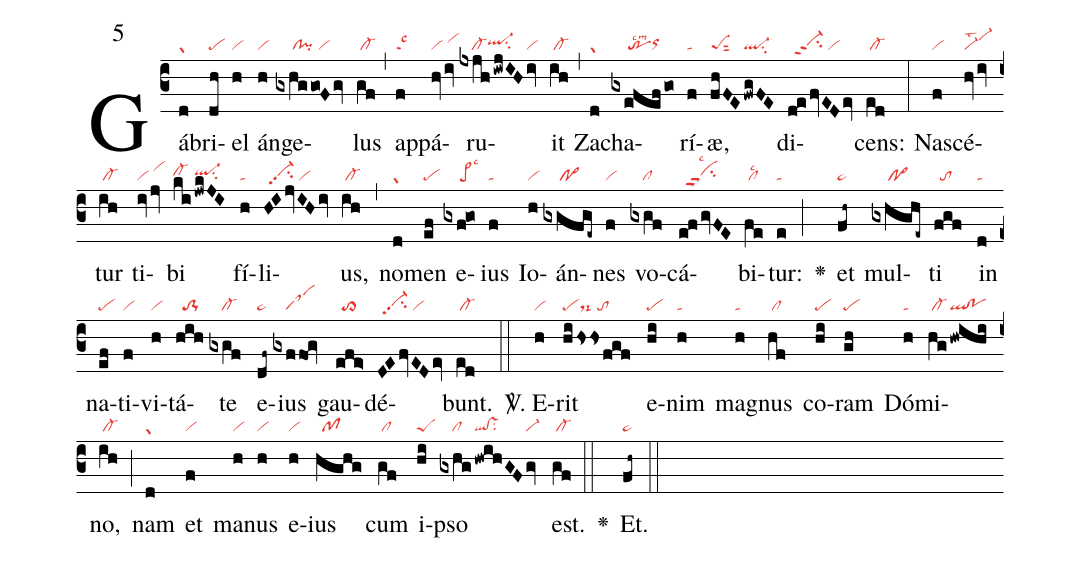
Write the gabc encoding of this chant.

mode: 5;
nabc-lines:1;
%%
(c3)Gá(d|gr)bri(dh|pe)el(h|vi) án(h|vi)ge(gxhggo!Fgv|/////cl!pi/vi)lus(gf|/cl-) (,) ap(f|talsc3)pá(hviv|vi/vihi)ru(jxjhiwjIH|////cl-ql-hhsu2|iv|vi)it(ih|/cl-) (,) Za(d|gr)cha(gxefefgo|/////trlscm2orhh)rí(f|ta)æ,(fhFE|peSsut2|fwgFE|ql-su2) di(d!efvEDev|//vi-hhppt2su2/vi)cens:(ed|/cl-) (:)
Na(f|vi)scé(hviv|vi-lst2vi-hj)tur(ih|/cl-) ti(ivjv|vi/vihj)bi(ki|cl-hh|jwkJI|ql-hhsu2) fí(h|ta)li(HIjvIHiv|//vi-hhpp2su2/vi)us,(ih|/cl-) (,) no(d|gr)men(ef|pe) e(gxf!go|/////pe>lsc3)ius(f|ta) Io(h|vi)án(gxgfge~|/////po>)nes(f|vi) vo(gxgf|////cl)cá(e!fgvFE|//vihhppu2su2lsc2)bi(fe|/cllsc2)tur:(e|ta) (;)
<v>\greheightstar</v>()
et(fh~|pe~) mul(gxhghe~|/////po>)ti(fgf|//to) in(d|ta) na(ef|pe)ti(f|vi)vi(h|vi)tá(hih|//to-1)te(gxgf|////cl-) e(df~|pe~)ius(gxffog|////saM) gau(efe>|//to>)dé(DEfvEDev|//vi-hhpp2su2/vi)bunt.(ed|/cl-) (::)

<sp>V/</sp>.
E(h|vi)rit(hihssfgf|peds-/to) e(hi|pe)nim(h|ta) ma(h|ta)gnus(hf|/cl) co(hi|pe)ram(gh|pe) Dó(h|ta)mi(hg|/cl-|hwihi|ql!po)no,(ih|/cl-) (;)
nam(d|gr) et(f|vi) ma(h|vi)nus(h|vi) e(h|vi)ius(hghg|//pf) cum(gf|/cl) i(hi|peS)pso(gxhg|////cl|hwihGF|ql!vssu2|gv|vi-) est.(gf|/cl-) (::)

<v>\greheightstar</v>() Et.(fh~|pe~) (::)
